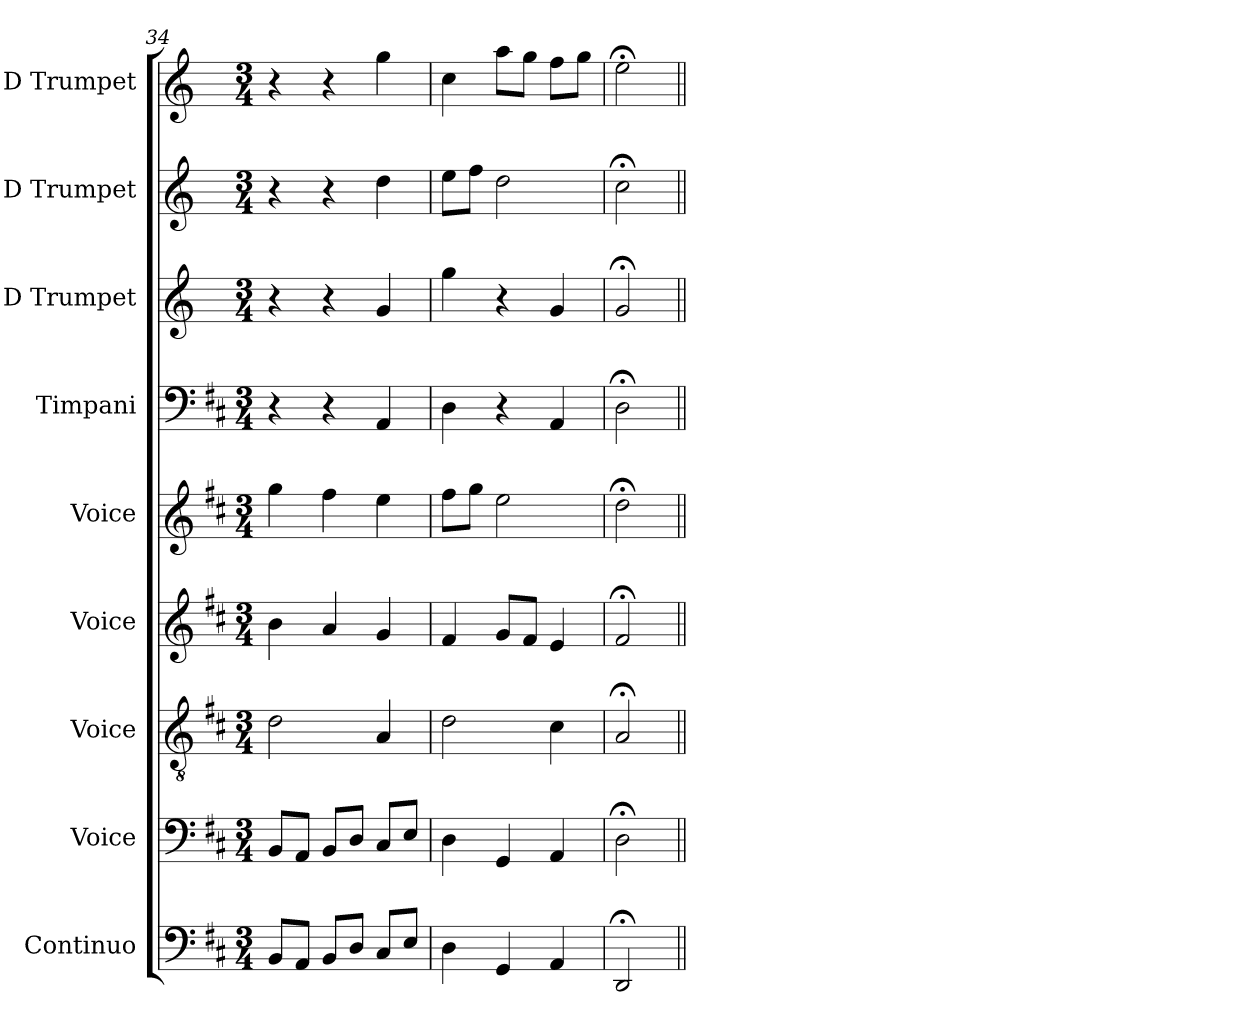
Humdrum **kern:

**kern	**kern	**kern	**kern	**kern	**kern	**kern	**kern	**kern
*part9	*part8	*part7	*part6	*part5	*part4	*part3	*part2	*part1
*staff9	*staff8	*staff7	*staff6	*staff5	*staff4	*staff3	*staff2	*staff1
*I"Continuo	*I"Voice	*I"Voice	*I"Voice	*I"Voice	*I"Timpani	*I"D Trumpet	*I"D Trumpet	*I"D Trumpet
*I'Cont.	*I'V	*I'V	*I'V	*I'V	*I'Timp.	*I'D Tpt.	*I'D Tpt.	*I'D Tpt.
*clefF4	*clefF4	*clefGv2	*clefG2	*clefG2	*clefF4	*clefG2	*clefG2	*clefG2
*ITrd7c12	*	*	*	*	*	*ITrd-1c-2	*ITrd-1c-2	*ITrd-1c-2
*k[f#c#]	*k[f#c#]	*k[f#c#]	*k[f#c#]	*k[f#c#]	*k[f#c#]	*k[f#c#]	*k[f#c#]	*k[f#c#]
*M3/4	*M3/4	*M3/4	*M3/4	*M3/4	*M3/4	*M3/4	*M3/4	*M3/4
=34	=34	=34	=34	=34	=34	=34	=34	=34
8BBB/L	8BB/L	2d\	4b\	4gg\	4r	4r	4r	4r
8AAA/J	8AA/J	.	.	.	.	.	.	.
8BBB/L	8BB/L	.	4a/	4ff#\	4r	4r	4r	4r
8DD/J	8D/J	.	.	.	.	.	.	.
8CC#/L	8C#/L	4A/	4g/	4ee\	4AA/	4a/	4ee\	4aa\
8EE/J	8E/J	.	.	.	.	.	.	.
!!LO:PB:g=z
=35	=35	=35	=35	=35	=35	=35	=35	=35
4DD\	4D\	2d\	4f#/	8ff#\L	4D\	4aa\	8ff#\L	4dd\
.	.	.	.	8gg\J	.	.	8gg\J	.
4GGG/	4GG/	.	8g/L	2ee\	4r	4r	2ee\	8bb\L
.	.	.	8f#/J	.	.	.	.	8aa\J
4AAA/	4AA/	4c#\	4e/	.	4AA/	4a/	.	8gg\L
.	.	.	.	.	.	.	.	8aa\J
=36	=36	=36	=36	=36	=36	=36	=36	=36
2DDD;</	2D;<\	2A;</	2f#;</	2dd;<\	2D;<\	2a;</	2dd;<\	2ff#;<\
=||	=||	=||	=||	=||	=||	=||	=||	=||
*-	*-	*-	*-	*-	*-	*-	*-	*-
